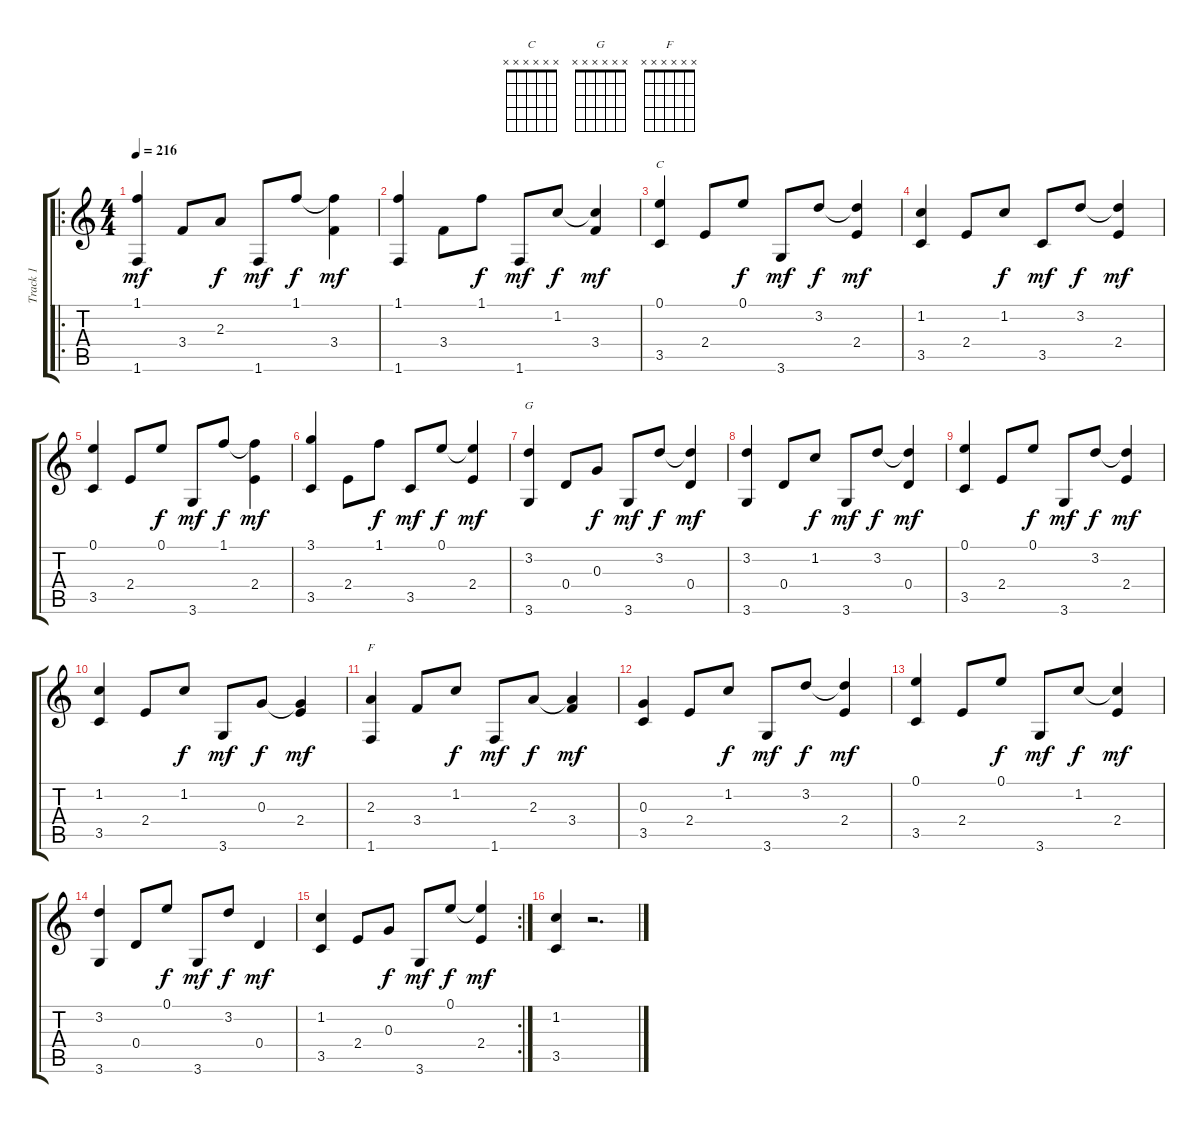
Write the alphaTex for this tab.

\track ("Track 1" "Track 1") {instrument acousticguitarsteel}
\staff {score tabs}
\tuning (E4 B3 G3 D3 A2 E2) {hide}
\chord ("C" x x x x x x)
\chord ("G" x x x x x x)
\chord ("F" x x x x x x)
\ro
\ts (4 4)
\tempo 216
\clef g2
\ks c
(1.1 1.6).4{dy mf} 3.4.8 2.3.8{dy f} 1.6.8{dy mf} 1.1.8{dy f} (1.1{t} 3.4).4{dy mf} |
(1.1 1.6).4 3.4.8 1.1.8{dy f} 1.6.8{dy mf} 1.2.8{dy f} (1.2{t} 3.4).4{dy mf} |
(0.1 3.5).4{ch "C"} 2.4.8 0.1.8{dy f} 3.6.8{dy mf} 3.2.8{dy f} (3.2{t} 2.4).4{dy mf} |
(1.2 3.5).4 2.4.8 1.2.8{dy f} 3.5.8{dy mf} 3.2.8{dy f} (3.2{t} 2.4).4{dy mf} |
(0.1 3.5).4 2.4.8 0.1.8{dy f} 3.6.8{dy mf} 1.1.8{dy f} (1.1{t} 2.4).4{dy mf} |
(3.1 3.5).4 2.4.8 1.1.8{dy f} 3.5.8{dy mf} 0.1.8{dy f} (0.1{t} 2.4).4{dy mf} |
(3.2 3.6).4{ch "G"} 0.4.8 0.3.8{dy f} 3.6.8{dy mf} 3.2.8{dy f} (3.2{t} 0.4).4{dy mf} |
(3.2 3.6).4 0.4.8 1.2.8{dy f} 3.6.8{dy mf} 3.2.8{dy f} (3.2{t} 0.4).4{dy mf} |
(0.1 3.5).4 2.4.8 0.1.8{dy f} 3.6.8{dy mf} 3.2.8{dy f} (3.2{t} 2.4).4{dy mf} |
(1.2 3.5).4 2.4.8 1.2.8{dy f} 3.6.8{dy mf} 0.3.8{dy f} (0.3{t} 2.4).4{dy mf} |
(2.3 1.6).4{ch "F"} 3.4.8 1.2.8{dy f} 1.6.8{dy mf} 2.3.8{dy f} (2.3{t} 3.4).4{dy mf} |
(0.3 3.5).4 2.4.8 1.2.8{dy f} 3.6.8{dy mf} 3.2.8{dy f} (3.2{t} 2.4).4{dy mf} |
(0.1 3.5).4 2.4.8 0.1.8{dy f} 3.6.8{dy mf} 1.2.8{dy f} (1.2{t} 2.4).4{dy mf} |
(3.2 3.6).4 0.4.8 0.1.8{dy f} 3.6.8{dy mf} 3.2.8{dy f} 0.4.4{dy mf} |
\rc 2
(1.2 3.5).4 2.4.8 0.3.8{dy f} 3.6.8{dy mf} 0.1.8{dy f} (0.1{t} 2.4).4{dy mf} |
(1.2 3.5).4 r.2{d}
